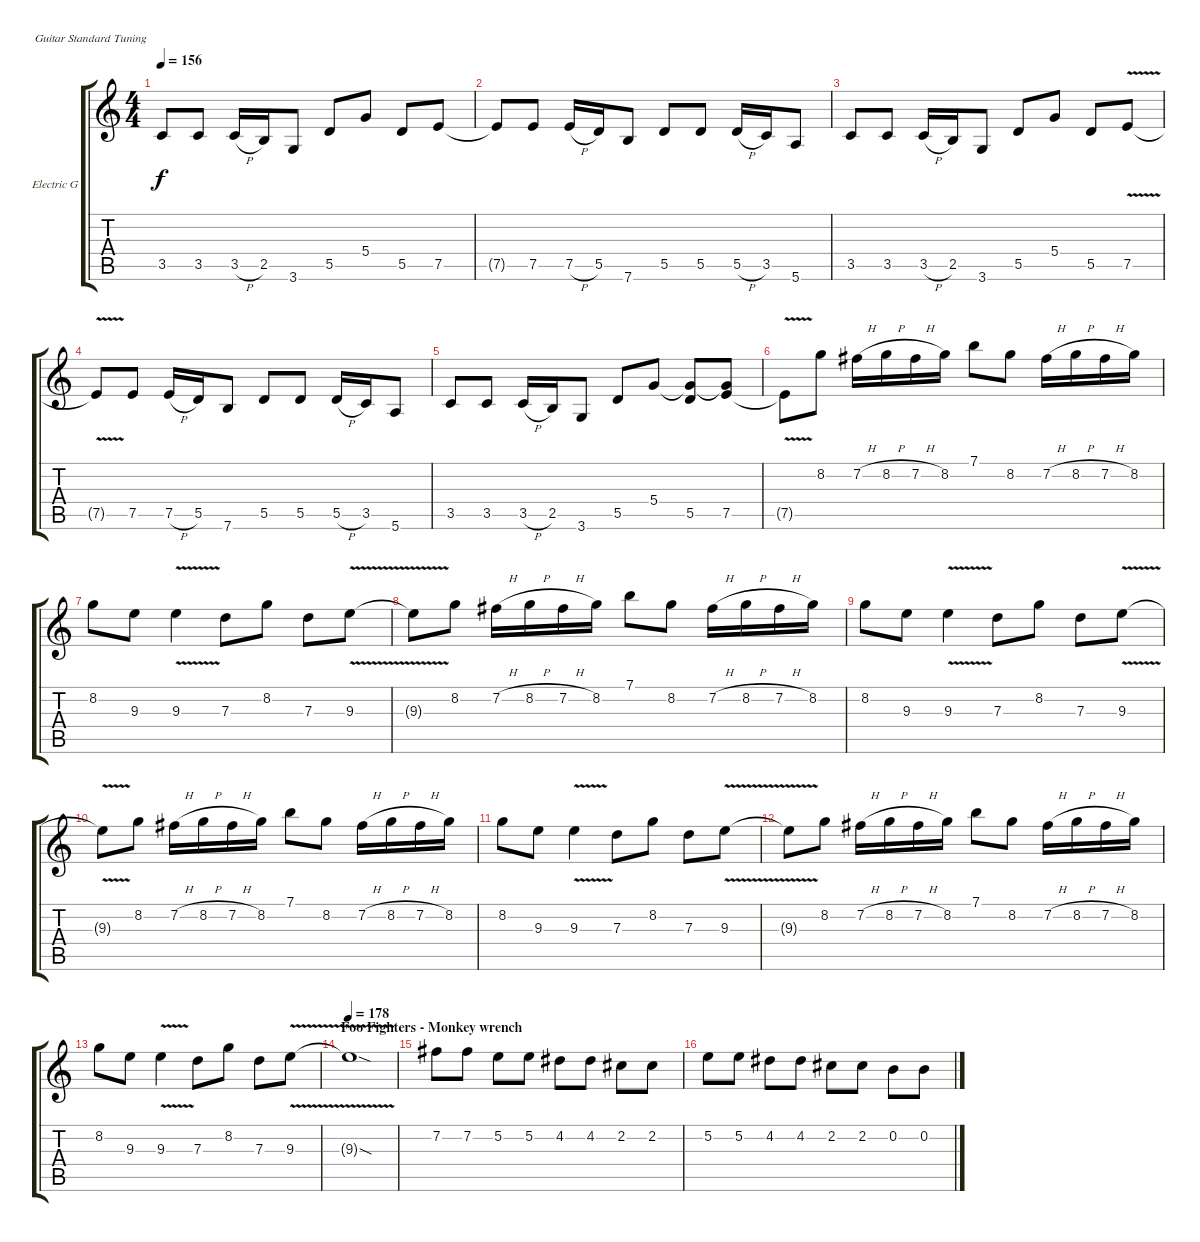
\defaultSystemsLayout 4
\bracketExtendMode groupsimilarinstruments
\firstSystemTrackNameOrientation horizontal
\otherSystemsTrackNameOrientation horizontal
\track ("Electric Guitar" "Electric G") {instrument electricguitarclean}
\staff {score tabs}
\tuning (E4 B3 G3 D3 A2 E2)
\ts (4 4)
\tempo 156
\clef g2
\ks c
3.5.8{dy f} 3.5.8 3.5{h}.16 2.5.16 3.6.8 5.5.8 5.4.8 5.5.8 7.5.8 |
7.5{t}.8 7.5.8 7.5{h}.16 5.5.16 7.6.8 5.5.8 5.5.8 5.5{h}.16 3.5.16 5.6.8 |
3.5.8 3.5.8 3.5{h}.16 2.5.16 3.6.8 5.5.8 5.4.8 5.5.8 7.5{v}.8 |
7.5{v t}.8 7.5.8 7.5{h}.16 5.5.16 7.6.8 5.5.8 5.5.8 5.5{h}.16 3.5.16 5.6.8 |
3.5.8 3.5.8 3.5{h}.16 2.5.16 3.6.8 5.5.8 5.4.8 (5.5 5.4{t}).8 (7.5 5.4{t}).8 |
7.5{v t}.8 8.2.8 7.2{h}.16 8.2{h}.16 7.2{h}.16 8.2.16 7.1.8 8.2.8 7.2{h}.16 8.2{h}.16 7.2{h}.16 8.2.16 |
8.2.8 9.3.8 9.3{v}.4 7.3.8 8.2.8 7.3.8 9.3{v}.8 |
9.3{v t}.8 8.2.8 7.2{h}.16 8.2{h}.16 7.2{h}.16 8.2.16 7.1.8 8.2.8 7.2{h}.16 8.2{h}.16 7.2{h}.16 8.2.16 |
8.2.8 9.3.8 9.3{v}.4 7.3.8 8.2.8 7.3.8 9.3{v}.8 |
9.3{v t}.8 8.2.8 7.2{h}.16 8.2{h}.16 7.2{h}.16 8.2.16 7.1.8 8.2.8 7.2{h}.16 8.2{h}.16 7.2{h}.16 8.2.16 |
8.2.8 9.3.8 9.3{v}.4 7.3.8 8.2.8 7.3.8 9.3{v}.8 |
9.3{v t}.8 8.2.8 7.2{h}.16 8.2{h}.16 7.2{h}.16 8.2.16 7.1.8 8.2.8 7.2{h}.16 8.2{h}.16 7.2{h}.16 8.2.16 |
8.2.8 9.3.8 9.3{v}.4 7.3.8 8.2.8 7.3.8 9.3{v}.8 |
\section ("" "Foo Fighters - Monkey wrench")
\tempo 178
9.3{sod t}.1 |
7.2.8 7.2.8 5.2.8 5.2.8 4.2.8 4.2.8 2.2.8 2.2.8 |
5.2.8 5.2.8 4.2.8 4.2.8 2.2.8 2.2.8 0.2.8 0.2.8
